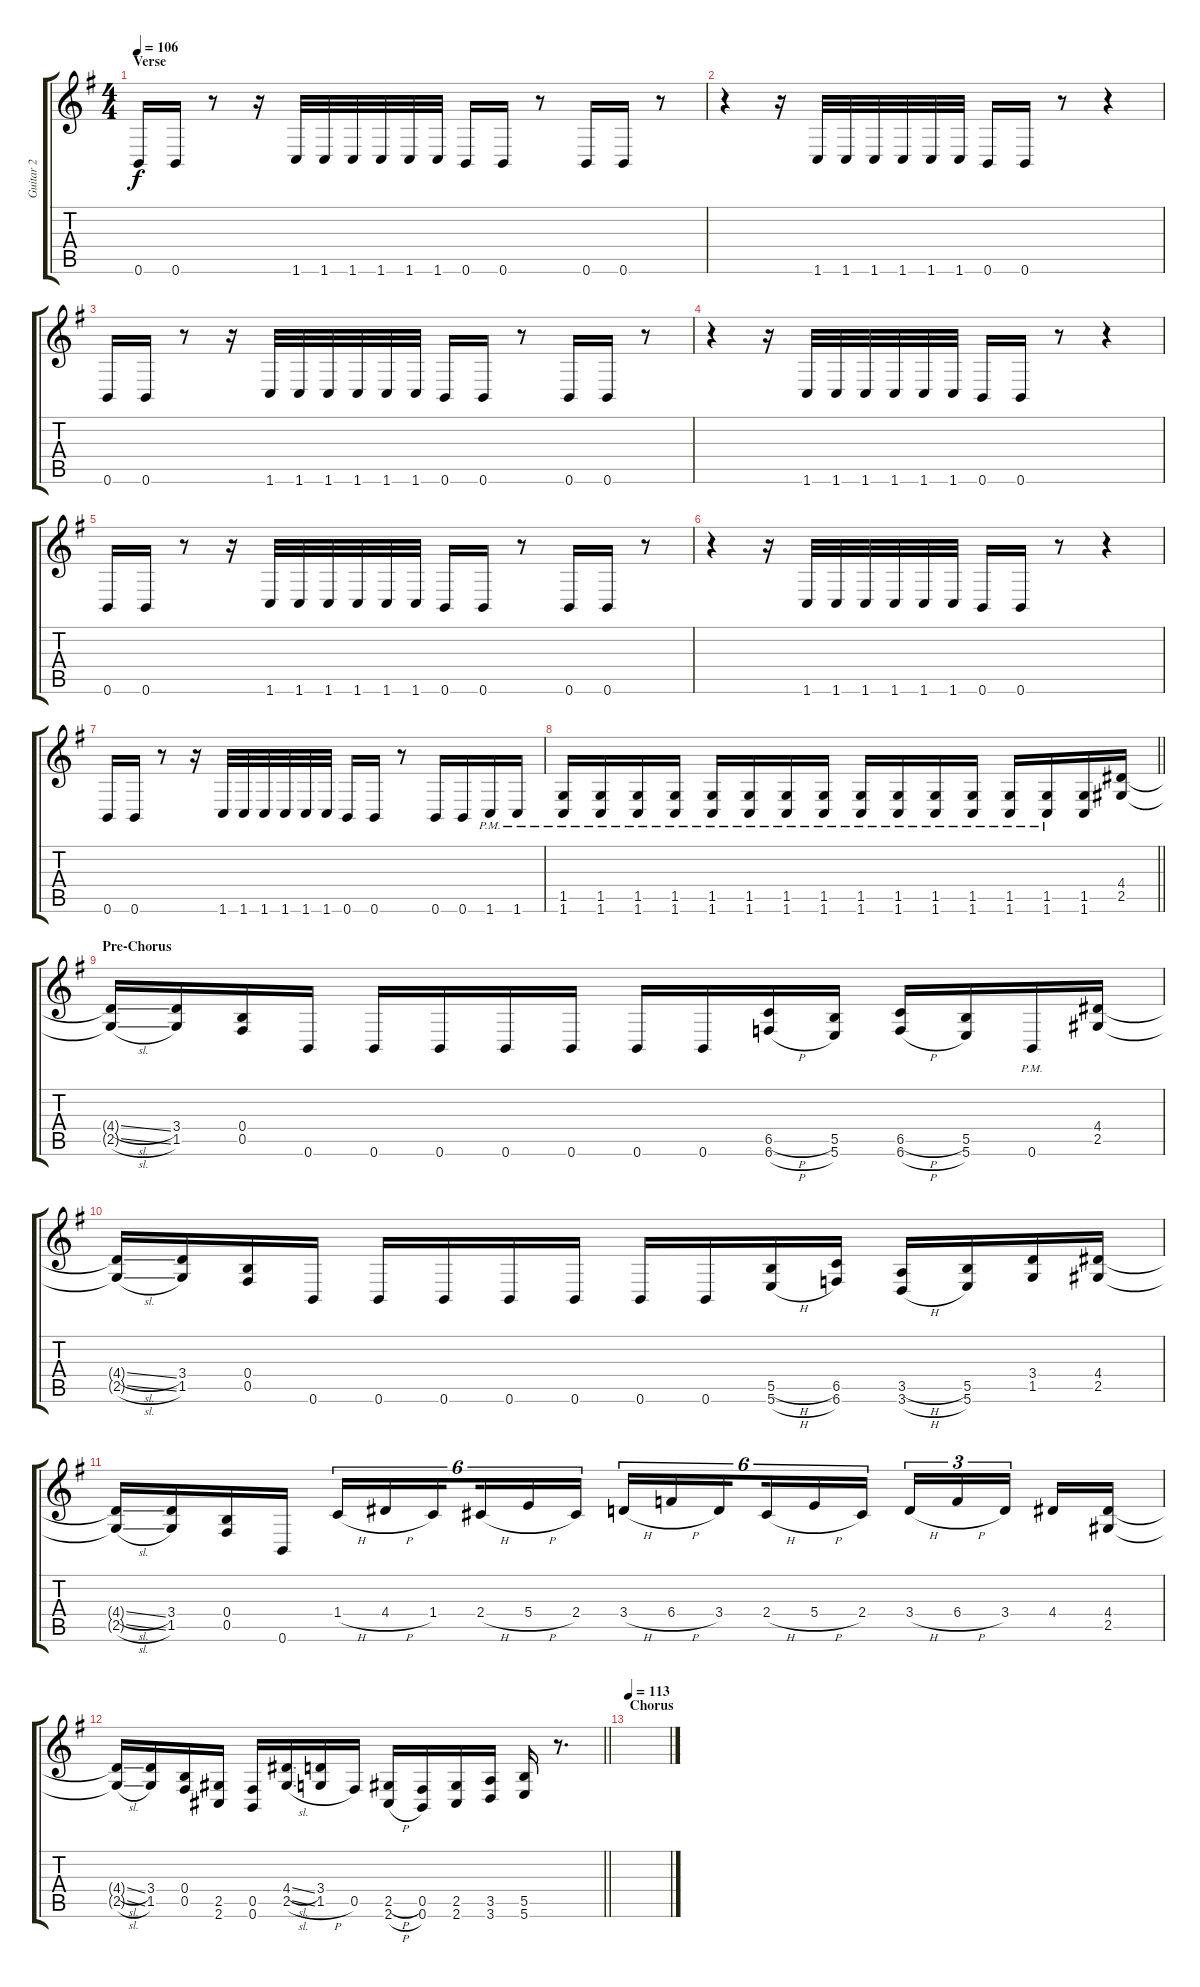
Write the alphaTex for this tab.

\track ("Guitar 2" "Guitar 2") {instrument distortionguitar}
\staff {score tabs}
\tuning (Db4 Ab3 E3 B2 Gb2 B1) {hide}
\ts (4 4)
\section ("" "Verse")
\tempo 106
\clef g2
\ks g
0.6.16{dy f} 0.6.16 r.8 r.16 1.6.32 1.6.32 1.6.32 1.6.32 1.6.32 1.6.32 0.6.16 0.6.16 r.8 0.6.16 0.6.16 r.8 |
r.4 r.16 1.6.32 1.6.32 1.6.32 1.6.32 1.6.32 1.6.32 0.6.16 0.6.16 r.8 r.4 |
0.6.16 0.6.16 r.8 r.16 1.6.32 1.6.32 1.6.32 1.6.32 1.6.32 1.6.32 0.6.16 0.6.16 r.8 0.6.16 0.6.16 r.8 |
r.4 r.16 1.6.32 1.6.32 1.6.32 1.6.32 1.6.32 1.6.32 0.6.16 0.6.16 r.8 r.4 |
0.6.16 0.6.16 r.8 r.16 1.6.32 1.6.32 1.6.32 1.6.32 1.6.32 1.6.32 0.6.16 0.6.16 r.8 0.6.16 0.6.16 r.8 |
r.4 r.16 1.6.32 1.6.32 1.6.32 1.6.32 1.6.32 1.6.32 0.6.16 0.6.16 r.8 r.4 |
0.6.16 0.6.16 r.8 r.16 1.6.32 1.6.32 1.6.32 1.6.32 1.6.32 1.6.32 0.6.16 0.6.16 r.8 0.6.16 0.6.16 1.6{pm}.16 1.6{pm}.16 |
\barLineRight lightlight
(1.5{pm} 1.6{pm}).16 (1.5{pm} 1.6{pm}).16 (1.5{pm} 1.6{pm}).16 (1.5{pm} 1.6{pm}).16 (1.5{pm} 1.6{pm}).16 (1.5{pm} 1.6{pm}).16 (1.5{pm} 1.6{pm}).16 (1.5{pm} 1.6{pm}).16 (1.5{pm} 1.6{pm}).16 (1.5{pm} 1.6{pm}).16 (1.5{pm} 1.6{pm}).16 (1.5{pm} 1.6{pm}).16 (1.5{pm} 1.6{pm}).16 (1.5{pm} 1.6{pm}).16 (1.5 1.6).16 (4.4 2.5).16 |
\section ("" "Pre-Chorus")
(4.4{sl t} 2.5{sl t}).16 (3.4 1.5).16 (0.4 0.5).16 0.6.16 0.6.16 0.6.16 0.6.16 0.6.16 0.6.16 0.6.16 (6.5{h} 6.6{h}).16 (5.5 5.6).16 (6.5{h} 6.6{h}).16 (5.5 5.6).16 0.6{pm}.16 (4.4 2.5).16 |
(4.4{sl t} 2.5{sl t}).16 (3.4 1.5).16 (0.4 0.5).16 0.6.16 0.6.16 0.6.16 0.6.16 0.6.16 0.6.16 0.6.16 (5.5{h} 5.6{h}).16 (6.5 6.6).16 (3.5{h} 3.6{h}).16 (5.5 5.6).16 (3.4 1.5).16 (4.4 2.5).16 |
(4.4{sl t} 2.5{sl t}).16 (3.4 1.5).16 (0.4 0.5).16 0.6.16 1.4{h}.16{tu (6 4)} 4.4{h}.16{tu (6 4)} 1.4.16{tu (6 4) beam splitsecondary} 2.4{h}.16{tu (6 4)} 5.4{h}.16{tu (6 4)} 2.4.16{tu (6 4)} 3.4{h}.16{tu (6 4)} 6.4{h}.16{tu (6 4)} 3.4.16{tu (6 4) beam splitsecondary} 2.4{h}.16{tu (6 4)} 5.4{h}.16{tu (6 4)} 2.4.16{tu (6 4)} 3.4{h}.16{tu (3 2)} 6.4{h}.16{tu (3 2)} 3.4.16{tu (3 2) beam splitsecondary} 4.4.16 (4.4 2.5).16 |
\barLineRight lightlight
(4.4{sl t} 2.5{sl t}).16 (3.4 1.5).16 (0.4 0.5).16 (2.5 2.6).16 (0.5 0.6).16 (4.4{sl} 2.5{sl}).16 (3.4 1.5{h}).16 0.5.16 (2.5{h} 2.6{h}).16 (0.5 0.6).16 (2.5 2.6).16 (3.5 3.6).16 (5.5 5.6).16 r.8{d} |
\section ("" "Chorus")
\tempo 113
